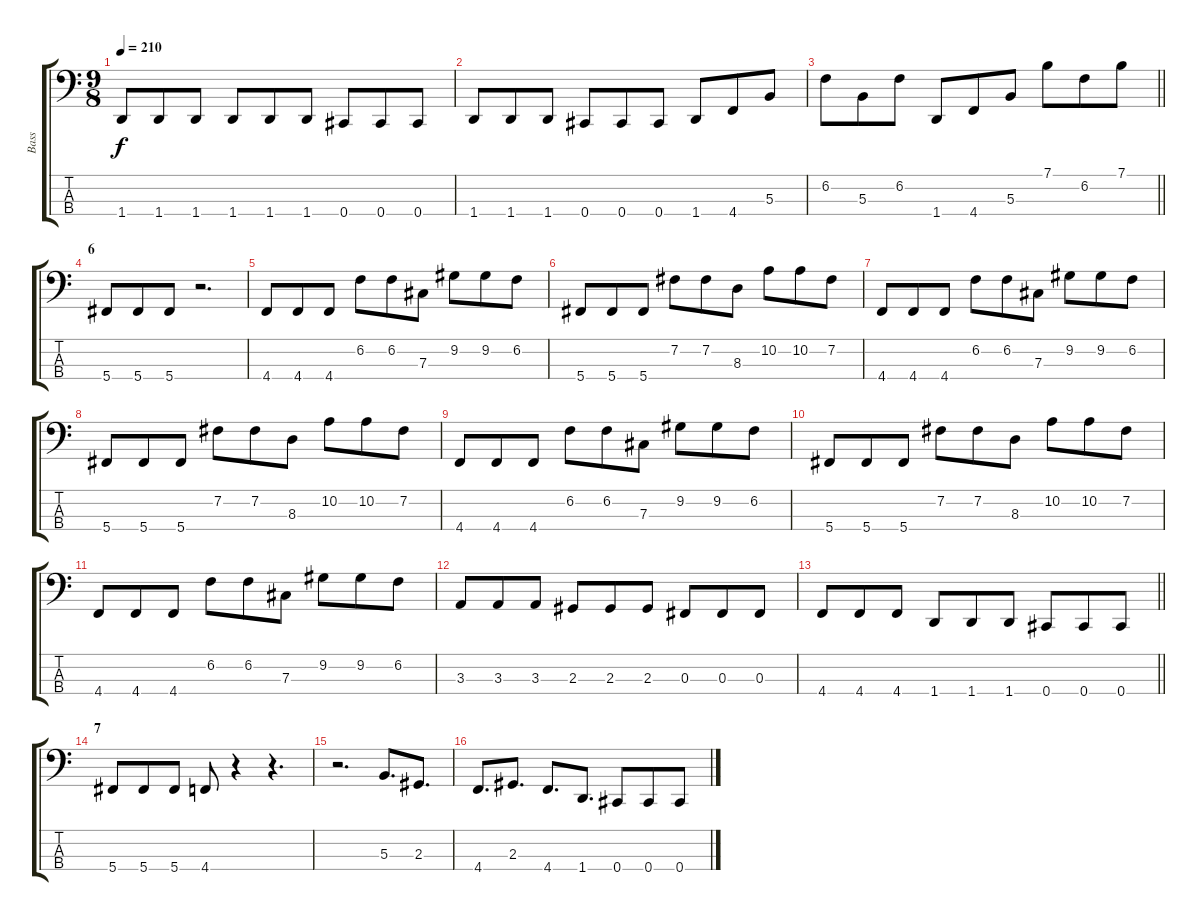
\track ("Bass" "Bass") {instrument electricbasspick}
\staff {score tabs}
\tuning (E2 B1 Gb1 Db1) {hide}
\ts (9 8)
\tempo 210
\clef f4
\ks c
1.4.8{dy f} 1.4.8 1.4.8 1.4.8 1.4.8 1.4.8 0.4.8 0.4.8 0.4.8 |
1.4.8 1.4.8 1.4.8 0.4.8 0.4.8 0.4.8 1.4.8 4.4.8 5.3.8 |
\barLineRight lightlight
6.2.8 5.3.8 6.2.8 1.4.8 4.4.8 5.3.8 7.1.8 6.2.8 7.1.8 |
\section ("" "6")
5.4.8 5.4.8 5.4.8 r.2{d} |
4.4.8 4.4.8 4.4.8 6.2.8 6.2.8 7.3.8 9.2.8 9.2.8 6.2.8 |
5.4.8 5.4.8 5.4.8 7.2.8 7.2.8 8.3.8 10.2.8 10.2.8 7.2.8 |
4.4.8 4.4.8 4.4.8 6.2.8 6.2.8 7.3.8 9.2.8 9.2.8 6.2.8 |
5.4.8 5.4.8 5.4.8 7.2.8 7.2.8 8.3.8 10.2.8 10.2.8 7.2.8 |
4.4.8 4.4.8 4.4.8 6.2.8 6.2.8 7.3.8 9.2.8 9.2.8 6.2.8 |
5.4.8 5.4.8 5.4.8 7.2.8 7.2.8 8.3.8 10.2.8 10.2.8 7.2.8 |
4.4.8 4.4.8 4.4.8 6.2.8 6.2.8 7.3.8 9.2.8 9.2.8 6.2.8 |
3.3.8 3.3.8 3.3.8 2.3.8 2.3.8 2.3.8 0.3.8 0.3.8 0.3.8 |
\barLineRight lightlight
4.4.8 4.4.8 4.4.8 1.4.8 1.4.8 1.4.8 0.4.8 0.4.8 0.4.8 |
\section ("" "7")
5.4.8 5.4.8 5.4.8 4.4.8 r.4 r.4{d} |
r.2{d} 5.3.8{d} 2.3.8{d} |
4.4.8{d} 2.3.8{d} 4.4.8{d} 1.4.8{d} 0.4.8 0.4.8 0.4.8
